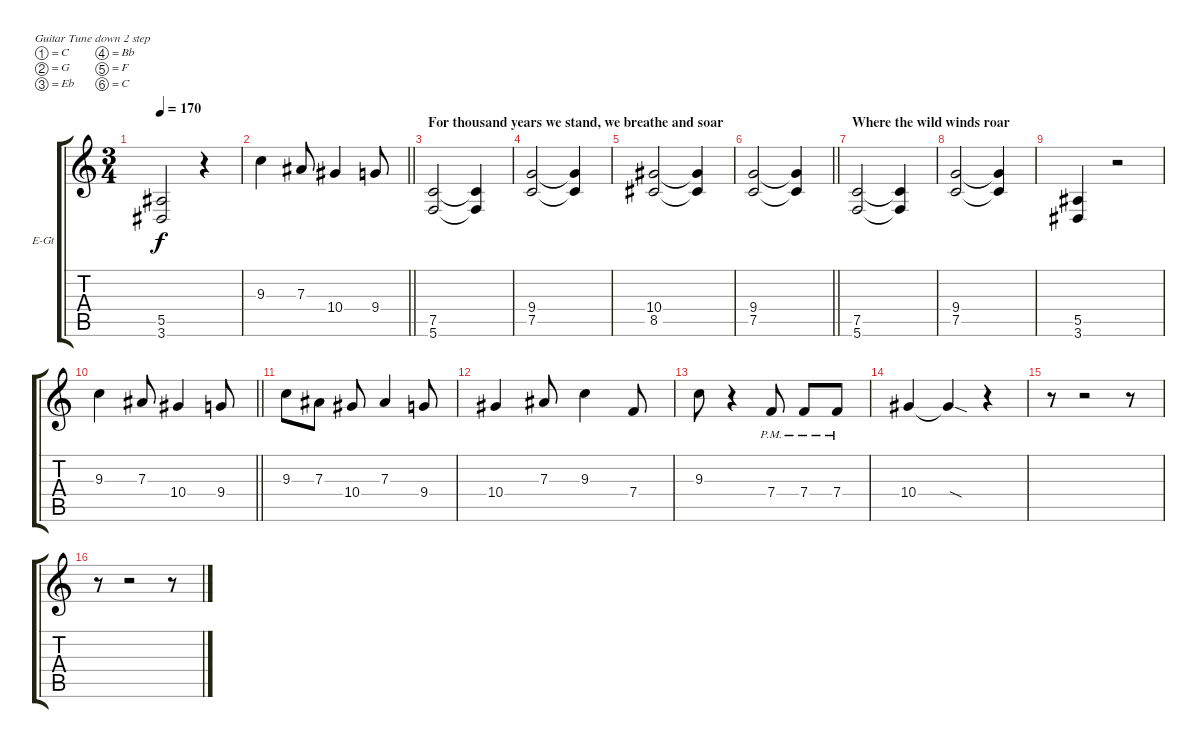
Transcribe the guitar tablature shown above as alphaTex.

\bracketExtendMode groupsimilarinstruments
\firstSystemTrackNameOrientation horizontal
\otherSystemsTrackNameOrientation horizontal
\track ("Guitar2 Dist (Marcel)" "E-Gt") {mute instrument overdrivenguitar}
\staff {score tabs}
\tuning (C4 G3 Eb3 Bb2 F2 C2)
\ts (3 4)
\tempo 170
\clef g2
\ks c
(5.5 3.6).2{dy f} r.4 |
\barLineRight lightlight
9.3.4 7.3.8 10.4.4 9.4.8 |
\section ("" "For thousand years we stand, we breathe and soar")
(7.5 5.6).2 (7.5{t} 5.6{t}).4 |
(9.4 7.5).2 (9.4{t} 7.5{t}).4 |
(10.4 8.5).2 (10.4{t} 8.5{t}).4 |
\barLineRight lightlight
(9.4 7.5).2 (9.4{t} 7.5{t}).4 |
\section ("" "Where the wild winds roar ")
(7.5 5.6).2 (7.5{t} 5.6{t}).4 |
(9.4 7.5).2 (9.4{t} 7.5{t}).4 |
(5.5 3.6).4 r.2 |
\barLineRight lightlight
9.3.4 7.3.8 10.4.4 9.4.8 |
9.3.8 7.3.8 10.4.8 7.3.4 9.4.8 |
10.4.4 7.3.8 9.3.4 7.4.8 |
9.3.8 r.4 7.4{pm}.8 7.4{pm}.8 7.4{pm}.8 |
10.4.4 10.4{sod t}.4 r.4 |
r.8 r.2 r.8 |
r.8 r.2 r.8
